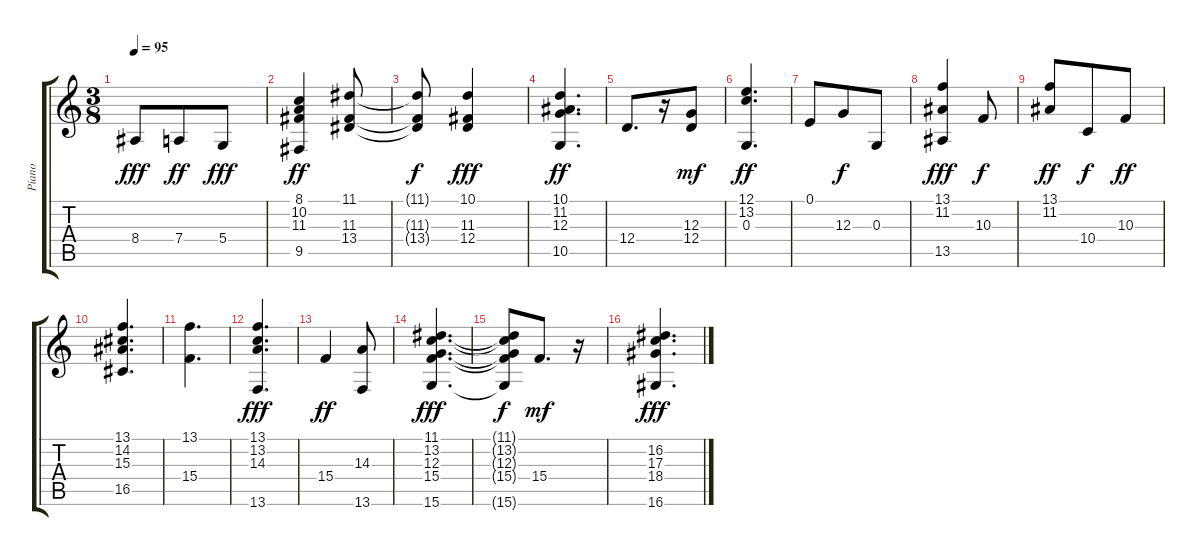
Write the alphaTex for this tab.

\track ("Piano" "Piano") {instrument acousticgrandpiano}
\staff {score tabs}
\tuning (E4 B3 G3 D3 A2 E2) {hide}
\ts (3 8)
\tempo 95
\clef g2
\ks c
8.4.8{dy fff} 7.4.8{dy ff} 5.4.8{dy fff} |
(8.1 10.2 11.3 9.5).4{dy ff} (11.1 11.3 13.4).8 |
(11.1{t} 11.3{t} 13.4{t}).8{dy f} (10.1 11.3 12.4).4{dy fff} |
(10.1 11.2 12.3 10.5).4{d dy ff} |
12.4.8{d} r.16 (12.3 12.4).8{dy mf} |
(12.1 13.2 0.3).4{d dy ff} |
0.1.8 12.3.8{dy f} 0.3.8 |
(13.1 11.2 13.5).4{dy fff} 10.3.8{dy f} |
(13.1 11.2).8{dy ff} 10.4.8{dy f} 10.3.8{dy ff} |
(13.1 14.2 15.3 16.5).4{d} |
(13.1 15.4).4{d} |
(13.1 13.2 14.3 13.6).4{d dy fff} |
15.4.4{dy ff} (14.3 13.6).8 |
(11.1 13.2 12.3 15.4 15.6).4{d dy fff} |
(11.1{t} 13.2{t} 12.3{t} 15.4{t} 15.6{t}).8{dy f} 15.4.8{d dy mf} r.16 |
(16.2 17.3 18.4 16.6).4{d dy fff}
